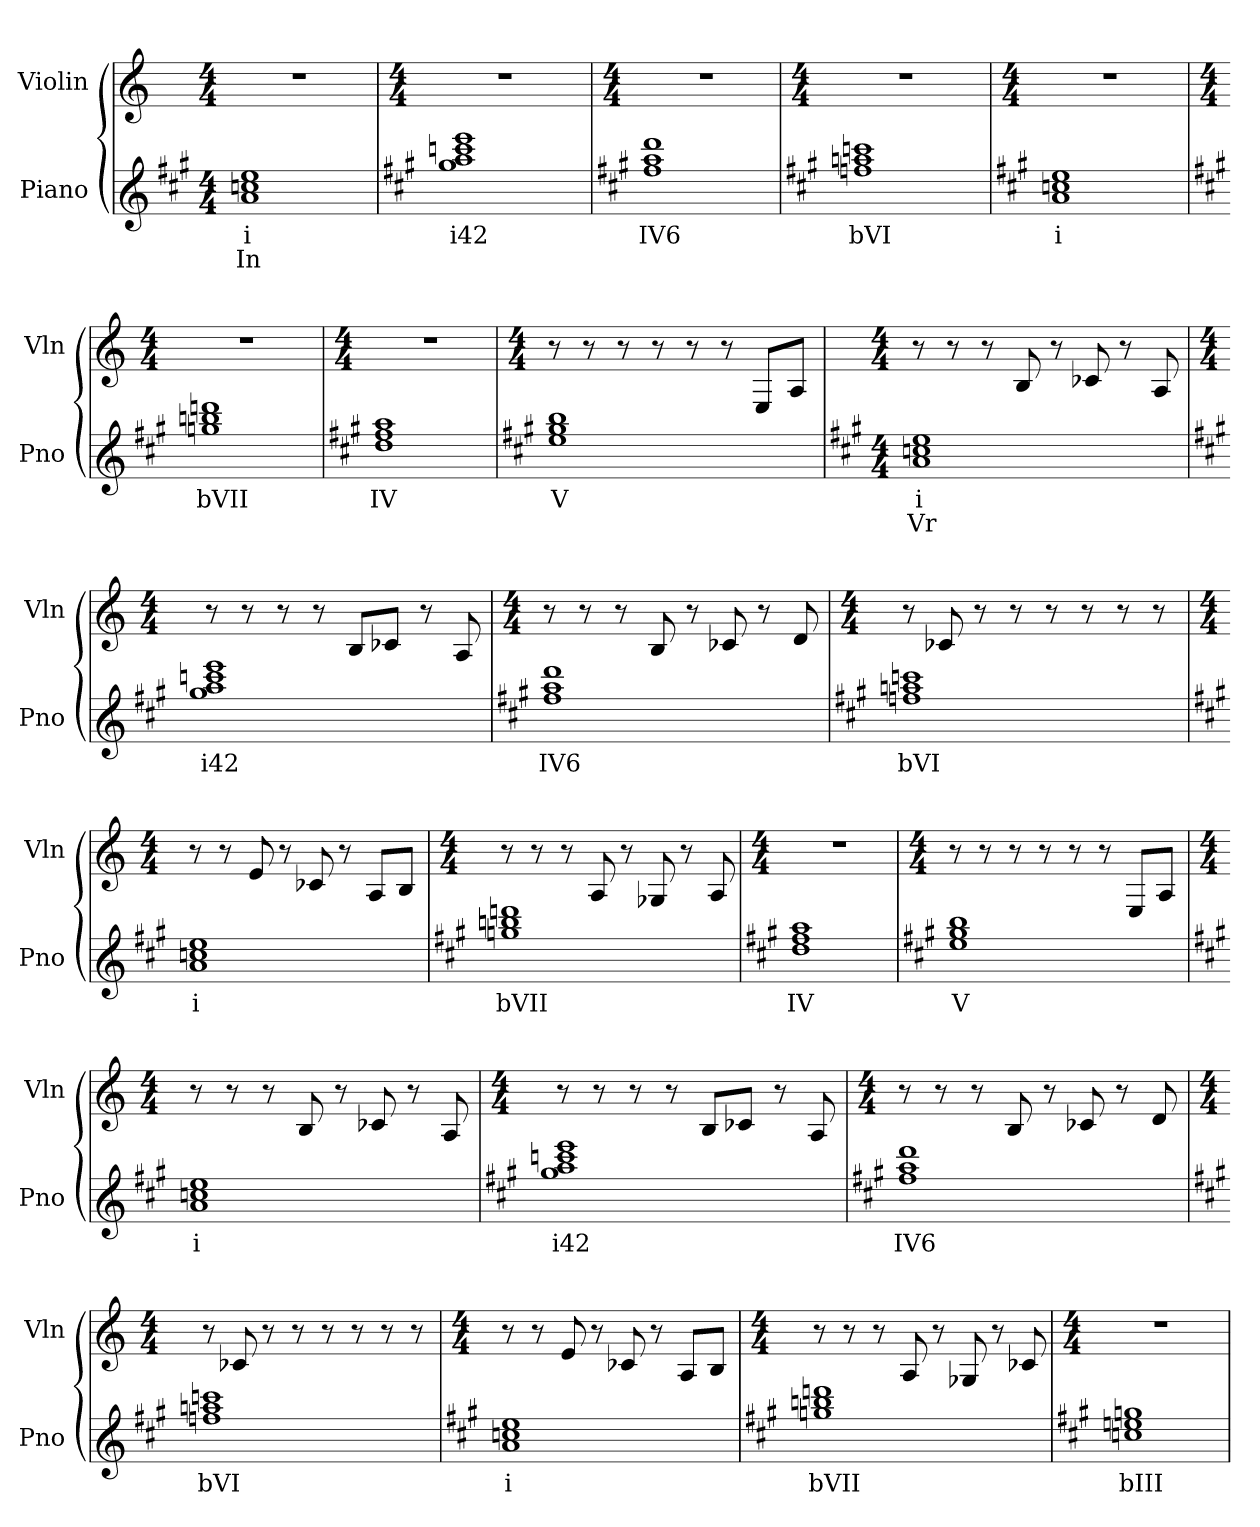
**kern	**text	**text	**kern
*part2	*part2	*part2	*part1
*staff2	*staff2	*staff2	*staff1
*I"Piano	*	*	*I"Violin
*I'Pno	*	*	*I'Vln
*k[f#c#g#]	*	*	*
*A:	*	*	*
*M4/4	*	*	*M4/4
=	=	=	=
1a 1ccn 1ee	i	In	1r
=	=	=	=
*k[f#c#g#]	*	*	*
*A:	*	*	*
*	*	*	*M4/4
1gg# 1aa 1cccn 1eee	i42	.	1r
=	=	=	=
*k[f#c#g#]	*	*	*
*A:	*	*	*
*	*	*	*M4/4
1ff# 1aa 1ddd	IV6	.	1r
=	=	=	=
*k[f#c#g#]	*	*	*
*A:	*	*	*
*	*	*	*M4/4
1ffn 1aan 1cccn	bVI	.	1r
=	=	=	=
*k[f#c#g#]	*	*	*
*A:	*	*	*
*	*	*	*M4/4
1a 1ccn 1ee	i	.	1r
=	=	=	=
*k[f#c#g#]	*	*	*
*A:	*	*	*
*	*	*	*M4/4
1ggn 1bbn 1dddn	bVII	.	1r
=	=	=	=
*k[f#c#g#]	*	*	*
*A:	*	*	*
*	*	*	*M4/4
1dd 1ff# 1aa	IV	.	1r
=	=	=	=
*k[f#c#g#]	*	*	*
*A:	*	*	*
*	*	*	*M4/4
1ee 1gg# 1bb	V	.	8r
.	.	.	8r
.	.	.	8r
.	.	.	8r
.	.	.	8r
.	.	.	8r
.	.	.	8EL
.	.	.	8AJ
=	=	=	=
*k[f#c#g#]	*	*	*
*A:	*	*	*
*M4/4	*	*	*M4/4
1a 1ccn 1ee	i	Vr	8r
.	.	.	8r
.	.	.	8r
.	.	.	8B
.	.	.	8r
.	.	.	8c-X
.	.	.	8r
.	.	.	8A
=	=	=	=
*k[f#c#g#]	*	*	*
*A:	*	*	*
*	*	*	*M4/4
1gg# 1aa 1cccn 1eee	i42	.	8r
.	.	.	8r
.	.	.	8r
.	.	.	8r
.	.	.	8BL
.	.	.	8c-XJ
.	.	.	8r
.	.	.	8A
=	=	=	=
*k[f#c#g#]	*	*	*
*A:	*	*	*
*	*	*	*M4/4
1ff# 1aa 1ddd	IV6	.	8r
.	.	.	8r
.	.	.	8r
.	.	.	8B
.	.	.	8r
.	.	.	8c-X
.	.	.	8r
.	.	.	8d
=	=	=	=
*k[f#c#g#]	*	*	*
*A:	*	*	*
*	*	*	*M4/4
1ffn 1aan 1cccn	bVI	.	8r
.	.	.	8c-X
.	.	.	8r
.	.	.	8r
.	.	.	8r
.	.	.	8r
.	.	.	8r
.	.	.	8r
=	=	=	=
*k[f#c#g#]	*	*	*
*A:	*	*	*
*	*	*	*M4/4
1a 1ccn 1ee	i	.	8r
.	.	.	8r
.	.	.	8e
.	.	.	8r
.	.	.	8c-X
.	.	.	8r
.	.	.	8AL
.	.	.	8BJ
=	=	=	=
*k[f#c#g#]	*	*	*
*A:	*	*	*
*	*	*	*M4/4
1ggn 1bbn 1dddn	bVII	.	8r
.	.	.	8r
.	.	.	8r
.	.	.	8A
.	.	.	8r
.	.	.	8G-X
.	.	.	8r
.	.	.	8A
=	=	=	=
*k[f#c#g#]	*	*	*
*A:	*	*	*
*	*	*	*M4/4
1dd 1ff# 1aa	IV	.	1r
=	=	=	=
*k[f#c#g#]	*	*	*
*A:	*	*	*
*	*	*	*M4/4
1ee 1gg# 1bb	V	.	8r
.	.	.	8r
.	.	.	8r
.	.	.	8r
.	.	.	8r
.	.	.	8r
.	.	.	8EL
.	.	.	8AJ
=	=	=	=
*k[f#c#g#]	*	*	*
*A:	*	*	*
*	*	*	*M4/4
1a 1ccn 1ee	i	.	8r
.	.	.	8r
.	.	.	8r
.	.	.	8B
.	.	.	8r
.	.	.	8c-X
.	.	.	8r
.	.	.	8A
=	=	=	=
*k[f#c#g#]	*	*	*
*A:	*	*	*
*	*	*	*M4/4
1gg# 1aa 1cccn 1eee	i42	.	8r
.	.	.	8r
.	.	.	8r
.	.	.	8r
.	.	.	8BL
.	.	.	8c-XJ
.	.	.	8r
.	.	.	8A
=	=	=	=
*k[f#c#g#]	*	*	*
*A:	*	*	*
*	*	*	*M4/4
1ff# 1aa 1ddd	IV6	.	8r
.	.	.	8r
.	.	.	8r
.	.	.	8B
.	.	.	8r
.	.	.	8c-X
.	.	.	8r
.	.	.	8d
=	=	=	=
*k[f#c#g#]	*	*	*
*A:	*	*	*
*	*	*	*M4/4
1ffn 1aan 1cccn	bVI	.	8r
.	.	.	8c-X
.	.	.	8r
.	.	.	8r
.	.	.	8r
.	.	.	8r
.	.	.	8r
.	.	.	8r
=	=	=	=
*k[f#c#g#]	*	*	*
*A:	*	*	*
*	*	*	*M4/4
1a 1ccn 1ee	i	.	8r
.	.	.	8r
.	.	.	8e
.	.	.	8r
.	.	.	8c-X
.	.	.	8r
.	.	.	8AL
.	.	.	8BJ
=	=	=	=
*k[f#c#g#]	*	*	*
*A:	*	*	*
*	*	*	*M4/4
1ggn 1bbn 1dddn	bVII	.	8r
.	.	.	8r
.	.	.	8r
.	.	.	8A
.	.	.	8r
.	.	.	8G-X
.	.	.	8r
.	.	.	8c-X
=	=	=	=
*k[f#c#g#]	*	*	*
*A:	*	*	*
*	*	*	*M4/4
1ccn 1een 1ggn	bIII	.	1r
=	=	=	=
*-	*-	*-	*-
